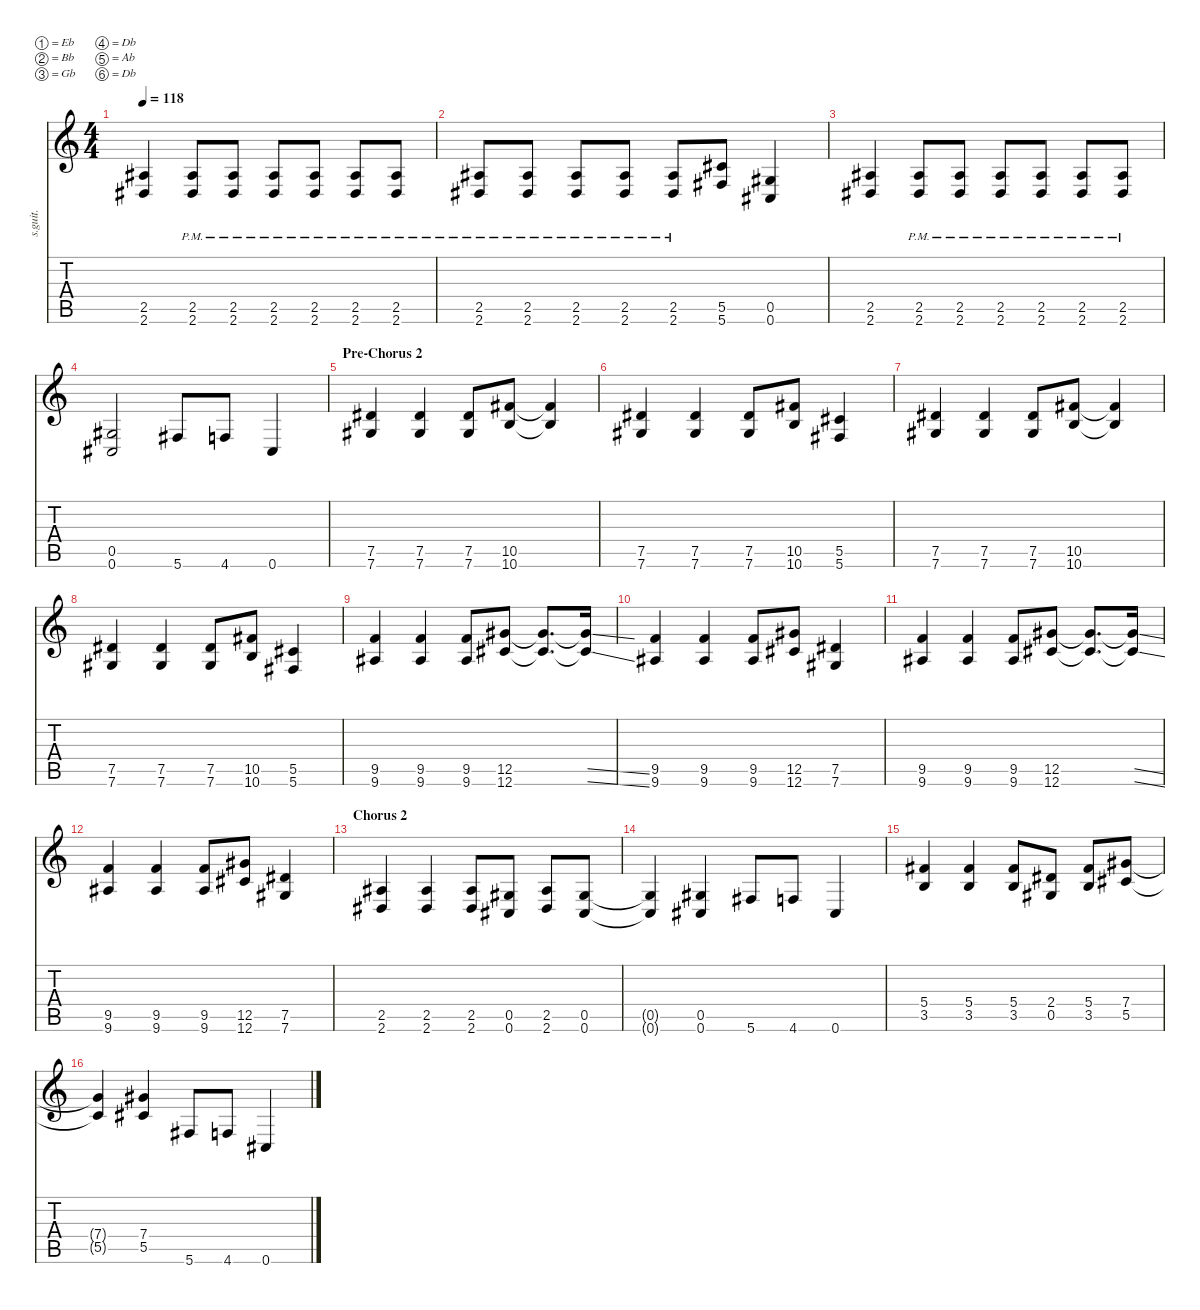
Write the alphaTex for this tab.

\defaultSystemsLayout 4
\hideDynamics
\bracketExtendMode nobrackets
\track ("Rhythm [Zacky Vengeance]" "s.guit.") {instrument distortionguitar}
\staff {score tabs}
\tuning (Eb4 Bb3 Gb3 Db3 Ab2 Db2)
\ts (4 4)
\tempo 118
\clef g2
\ks c
(2.5{acc #} 2.6{acc #}).4{lyrics (0 "") lyrics (1 "") lyrics (2 "") lyrics (3 "") lyrics (4 "") dy f} (2.5{pm acc #} 2.6{pm acc #}).8{lyrics (0 "") lyrics (1 "") lyrics (2 "") lyrics (3 "") lyrics (4 "")} (2.5{pm acc #} 2.6{pm acc #}).8{lyrics (0 "") lyrics (1 "") lyrics (2 "") lyrics (3 "") lyrics (4 "")} (2.5{pm acc #} 2.6{pm acc #}).8{lyrics (0 "") lyrics (1 "") lyrics (2 "") lyrics (3 "") lyrics (4 "")} (2.5{pm acc #} 2.6{pm acc #}).8{lyrics (0 "") lyrics (1 "") lyrics (2 "") lyrics (3 "") lyrics (4 "")} (2.5{pm acc #} 2.6{pm acc #}).8{lyrics (0 "") lyrics (1 "") lyrics (2 "") lyrics (3 "") lyrics (4 "")} (2.5{pm acc #} 2.6{pm acc #}).8{lyrics (0 "") lyrics (1 "") lyrics (2 "") lyrics (3 "") lyrics (4 "")} |
(2.5{pm acc #} 2.6{pm acc #}).8{lyrics (0 "") lyrics (1 "") lyrics (2 "") lyrics (3 "") lyrics (4 "")} (2.5{pm acc #} 2.6{pm acc #}).8{lyrics (0 "") lyrics (1 "") lyrics (2 "") lyrics (3 "") lyrics (4 "")} (2.5{pm acc #} 2.6{pm acc #}).8{lyrics (0 "") lyrics (1 "") lyrics (2 "") lyrics (3 "") lyrics (4 "")} (2.5{pm acc #} 2.6{pm acc #}).8{lyrics (0 "") lyrics (1 "") lyrics (2 "") lyrics (3 "") lyrics (4 "")} (2.5{pm acc #} 2.6{pm acc #}).8{lyrics (0 "") lyrics (1 "") lyrics (2 "") lyrics (3 "") lyrics (4 "")} (5.5{acc #} 5.6{acc #}).8{lyrics (0 "") lyrics (1 "") lyrics (2 "") lyrics (3 "") lyrics (4 "")} (0.5{acc #} 0.6{acc #}).4{lyrics (0 "") lyrics (1 "") lyrics (2 "") lyrics (3 "") lyrics (4 "")} |
(2.5{acc #} 2.6{acc #}).4{lyrics (0 "") lyrics (1 "") lyrics (2 "") lyrics (3 "") lyrics (4 "")} (2.5{pm acc #} 2.6{pm acc #}).8{lyrics (0 "") lyrics (1 "") lyrics (2 "") lyrics (3 "") lyrics (4 "")} (2.5{pm acc #} 2.6{pm acc #}).8{lyrics (0 "") lyrics (1 "") lyrics (2 "") lyrics (3 "") lyrics (4 "")} (2.5{pm acc #} 2.6{pm acc #}).8{lyrics (0 "") lyrics (1 "") lyrics (2 "") lyrics (3 "") lyrics (4 "")} (2.5{pm acc #} 2.6{pm acc #}).8{lyrics (0 "") lyrics (1 "") lyrics (2 "") lyrics (3 "") lyrics (4 "")} (2.5{pm acc #} 2.6{pm acc #}).8{lyrics (0 "") lyrics (1 "") lyrics (2 "") lyrics (3 "") lyrics (4 "")} (2.5{pm acc #} 2.6{pm acc #}).8{lyrics (0 "") lyrics (1 "") lyrics (2 "") lyrics (3 "") lyrics (4 "")} |
(0.5{acc #} 0.6{acc #}).2{lyrics (0 "") lyrics (1 "") lyrics (2 "") lyrics (3 "") lyrics (4 "")} 5.6{acc #}.8{lyrics (0 "") lyrics (1 "") lyrics (2 "") lyrics (3 "") lyrics (4 "")} 4.6.8{lyrics (0 "") lyrics (1 "") lyrics (2 "") lyrics (3 "") lyrics (4 "")} 0.6{acc #}.4{lyrics (0 "") lyrics (1 "") lyrics (2 "") lyrics (3 "") lyrics (4 "")} |
\section ("" "Pre-Chorus 2")
(7.5{acc #} 7.6{acc #}).4{lyrics (0 "") lyrics (1 "") lyrics (2 "") lyrics (3 "") lyrics (4 "")} (7.5{acc #} 7.6{acc #}).4{lyrics (0 "") lyrics (1 "") lyrics (2 "") lyrics (3 "") lyrics (4 "")} (7.5{acc #} 7.6{acc #}).8{lyrics (0 "") lyrics (1 "") lyrics (2 "") lyrics (3 "") lyrics (4 "")} (10.5{acc #} 10.6).8{lyrics (0 "") lyrics (1 "") lyrics (2 "") lyrics (3 "") lyrics (4 "")} (10.5{t acc #} 10.6{t}).4{lyrics (0 "") lyrics (1 "") lyrics (2 "") lyrics (3 "") lyrics (4 "")} |
(7.5{acc #} 7.6{acc #}).4{lyrics (0 "") lyrics (1 "") lyrics (2 "") lyrics (3 "") lyrics (4 "")} (7.5{acc #} 7.6{acc #}).4{lyrics (0 "") lyrics (1 "") lyrics (2 "") lyrics (3 "") lyrics (4 "")} (7.5{acc #} 7.6{acc #}).8{lyrics (0 "") lyrics (1 "") lyrics (2 "") lyrics (3 "") lyrics (4 "")} (10.5{acc #} 10.6).8{lyrics (0 "") lyrics (1 "") lyrics (2 "") lyrics (3 "") lyrics (4 "")} (5.5{acc #} 5.6{acc #}).4{lyrics (0 "") lyrics (1 "") lyrics (2 "") lyrics (3 "") lyrics (4 "")} |
(7.5{acc #} 7.6{acc #}).4{lyrics (0 "") lyrics (1 "") lyrics (2 "") lyrics (3 "") lyrics (4 "")} (7.5{acc #} 7.6{acc #}).4{lyrics (0 "") lyrics (1 "") lyrics (2 "") lyrics (3 "") lyrics (4 "")} (7.5{acc #} 7.6{acc #}).8{lyrics (0 "") lyrics (1 "") lyrics (2 "") lyrics (3 "") lyrics (4 "")} (10.5{acc #} 10.6).8{lyrics (0 "") lyrics (1 "") lyrics (2 "") lyrics (3 "") lyrics (4 "")} (10.5{t acc #} 10.6{t}).4{lyrics (0 "") lyrics (1 "") lyrics (2 "") lyrics (3 "") lyrics (4 "")} |
(7.5{acc #} 7.6{acc #}).4{lyrics (0 "") lyrics (1 "") lyrics (2 "") lyrics (3 "") lyrics (4 "")} (7.5{acc #} 7.6{acc #}).4{lyrics (0 "") lyrics (1 "") lyrics (2 "") lyrics (3 "") lyrics (4 "")} (7.5{acc #} 7.6{acc #}).8{lyrics (0 "") lyrics (1 "") lyrics (2 "") lyrics (3 "") lyrics (4 "")} (10.5{acc #} 10.6).8{lyrics (0 "") lyrics (1 "") lyrics (2 "") lyrics (3 "") lyrics (4 "")} (5.5{acc #} 5.6{acc #}).4{lyrics (0 "") lyrics (1 "") lyrics (2 "") lyrics (3 "") lyrics (4 "")} |
(9.5 9.6{acc #}).4{lyrics (0 "") lyrics (1 "") lyrics (2 "") lyrics (3 "") lyrics (4 "")} (9.5 9.6{acc #}).4{lyrics (0 "") lyrics (1 "") lyrics (2 "") lyrics (3 "") lyrics (4 "")} (9.5 9.6{acc #}).8{lyrics (0 "") lyrics (1 "") lyrics (2 "") lyrics (3 "") lyrics (4 "")} (12.5{acc #} 12.6{acc #}).8{lyrics (0 "") lyrics (1 "") lyrics (2 "") lyrics (3 "") lyrics (4 "")} (12.5{t acc #} 12.6{t acc #}).8{d lyrics (0 "") lyrics (1 "") lyrics (2 "") lyrics (3 "") lyrics (4 "")} (12.5{ss t acc #} 12.6{ss t acc #}).16{lyrics (0 "") lyrics (1 "") lyrics (2 "") lyrics (3 "") lyrics (4 "")} |
(9.5 9.6{acc #}).4{lyrics (0 "") lyrics (1 "") lyrics (2 "") lyrics (3 "") lyrics (4 "")} (9.5 9.6{acc #}).4{lyrics (0 "") lyrics (1 "") lyrics (2 "") lyrics (3 "") lyrics (4 "")} (9.5 9.6{acc #}).8{lyrics (0 "") lyrics (1 "") lyrics (2 "") lyrics (3 "") lyrics (4 "")} (12.5{acc #} 12.6{acc #}).8{lyrics (0 "") lyrics (1 "") lyrics (2 "") lyrics (3 "") lyrics (4 "")} (7.5{acc #} 7.6{acc #}).4{lyrics (0 "") lyrics (1 "") lyrics (2 "") lyrics (3 "") lyrics (4 "")} |
(9.5 9.6{acc #}).4{lyrics (0 "") lyrics (1 "") lyrics (2 "") lyrics (3 "") lyrics (4 "")} (9.5 9.6{acc #}).4{lyrics (0 "") lyrics (1 "") lyrics (2 "") lyrics (3 "") lyrics (4 "")} (9.5 9.6{acc #}).8{lyrics (0 "") lyrics (1 "") lyrics (2 "") lyrics (3 "") lyrics (4 "")} (12.5{acc #} 12.6{acc #}).8{lyrics (0 "") lyrics (1 "") lyrics (2 "") lyrics (3 "") lyrics (4 "")} (12.5{t acc #} 12.6{t acc #}).8{d lyrics (0 "") lyrics (1 "") lyrics (2 "") lyrics (3 "") lyrics (4 "")} (12.5{ss t acc #} 12.6{ss t acc #}).16{lyrics (0 "") lyrics (1 "") lyrics (2 "") lyrics (3 "") lyrics (4 "")} |
(9.5 9.6{acc #}).4{lyrics (0 "") lyrics (1 "") lyrics (2 "") lyrics (3 "") lyrics (4 "")} (9.5 9.6{acc #}).4{lyrics (0 "") lyrics (1 "") lyrics (2 "") lyrics (3 "") lyrics (4 "")} (9.5 9.6{acc #}).8{lyrics (0 "") lyrics (1 "") lyrics (2 "") lyrics (3 "") lyrics (4 "")} (12.5{acc #} 12.6{acc #}).8{lyrics (0 "") lyrics (1 "") lyrics (2 "") lyrics (3 "") lyrics (4 "")} (7.5{acc #} 7.6{acc #}).4{lyrics (0 "") lyrics (1 "") lyrics (2 "") lyrics (3 "") lyrics (4 "")} |
\section ("" "Chorus 2")
(2.5{acc #} 2.6{acc #}).4{lyrics (0 "") lyrics (1 "") lyrics (2 "") lyrics (3 "") lyrics (4 "")} (2.5{acc #} 2.6{acc #}).4{lyrics (0 "") lyrics (1 "") lyrics (2 "") lyrics (3 "") lyrics (4 "")} (2.5{acc #} 2.6{acc #}).8{lyrics (0 "") lyrics (1 "") lyrics (2 "") lyrics (3 "") lyrics (4 "")} (0.5{acc #} 0.6{acc #}).8{lyrics (0 "") lyrics (1 "") lyrics (2 "") lyrics (3 "") lyrics (4 "")} (2.5{acc #} 2.6{acc #}).8{lyrics (0 "") lyrics (1 "") lyrics (2 "") lyrics (3 "") lyrics (4 "")} (0.5{acc #} 0.6{acc #}).8{lyrics (0 "") lyrics (1 "") lyrics (2 "") lyrics (3 "") lyrics (4 "")} |
(0.5{t acc #} 0.6{t acc #}).4{lyrics (0 "") lyrics (1 "") lyrics (2 "") lyrics (3 "") lyrics (4 "")} (0.5{acc #} 0.6{acc #}).4{lyrics (0 "") lyrics (1 "") lyrics (2 "") lyrics (3 "") lyrics (4 "")} 5.6{acc #}.8{lyrics (0 "") lyrics (1 "") lyrics (2 "") lyrics (3 "") lyrics (4 "")} 4.6.8{lyrics (0 "") lyrics (1 "") lyrics (2 "") lyrics (3 "") lyrics (4 "")} 0.6{acc #}.4{lyrics (0 "") lyrics (1 "") lyrics (2 "") lyrics (3 "") lyrics (4 "")} |
(5.4{acc #} 3.5).4{lyrics (0 "") lyrics (1 "") lyrics (2 "") lyrics (3 "") lyrics (4 "")} (5.4{acc #} 3.5).4{lyrics (0 "") lyrics (1 "") lyrics (2 "") lyrics (3 "") lyrics (4 "")} (5.4{acc #} 3.5).8{lyrics (0 "") lyrics (1 "") lyrics (2 "") lyrics (3 "") lyrics (4 "")} (2.4{acc #} 0.5{acc #}).8{lyrics (0 "") lyrics (1 "") lyrics (2 "") lyrics (3 "") lyrics (4 "")} (5.4{acc #} 3.5).8{lyrics (0 "") lyrics (1 "") lyrics (2 "") lyrics (3 "") lyrics (4 "")} (7.4{acc #} 5.5{acc #}).8{lyrics (0 "") lyrics (1 "") lyrics (2 "") lyrics (3 "") lyrics (4 "")} |
(7.4{t acc #} 5.5{t acc #}).4{lyrics (0 "") lyrics (1 "") lyrics (2 "") lyrics (3 "") lyrics (4 "")} (7.4{acc #} 5.5{acc #}).4{lyrics (0 "") lyrics (1 "") lyrics (2 "") lyrics (3 "") lyrics (4 "")} 5.6{acc #}.8{lyrics (0 "") lyrics (1 "") lyrics (2 "") lyrics (3 "") lyrics (4 "")} 4.6.8{lyrics (0 "") lyrics (1 "") lyrics (2 "") lyrics (3 "") lyrics (4 "")} 0.6{acc #}.4{lyrics (0 "") lyrics (1 "") lyrics (2 "") lyrics (3 "") lyrics (4 "")}
